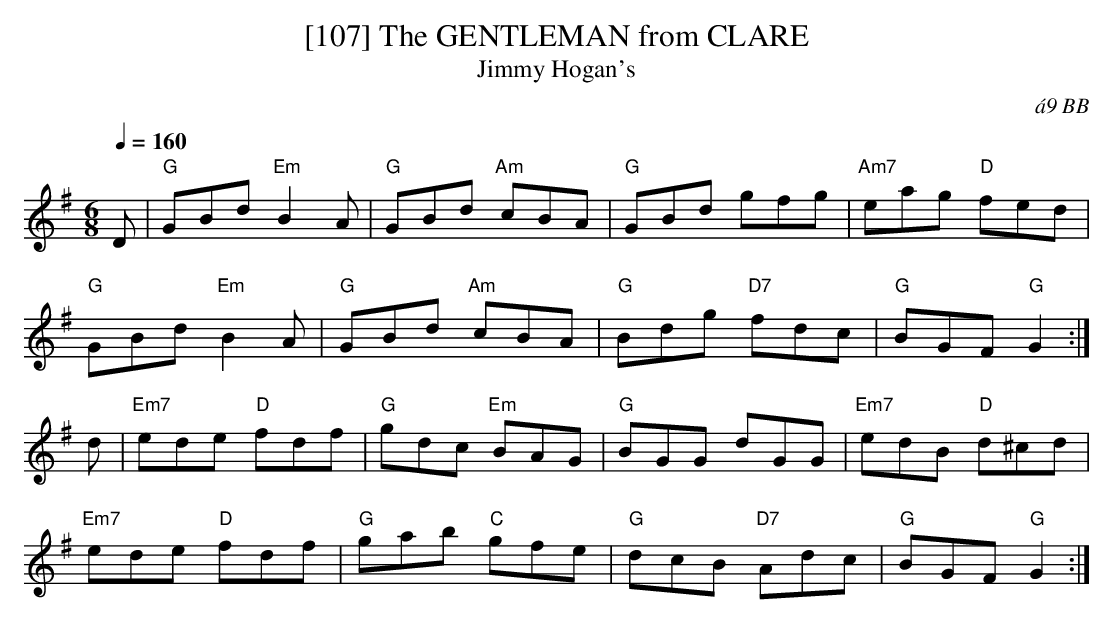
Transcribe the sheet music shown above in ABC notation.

X:1
T:[107] The GENTLEMAN from CLARE
T:Jimmy Hogan's
C:\'a9 BB
M:6/8
Q:1/4=160
L:1/8
K:G
D|"G"GBd "Em"B2 A|"G"GBd "Am"cBA|"G"GBd gfg|"Am7"eag "D"fed|
"G"GBd "Em"B2 A|"G"GBd "Am"cBA|"G"Bdg "D7"fdc|"G"BGF "G"G2 :|
d|"Em7"ede "D"fdf|"G"gdc "Em"BAG|"G"BGG dGG|"Em7"edB "D"d^cd|
"Em7"ede "D"fdf|"G"gab "C"gfe|"G"dcB "D7"Adc|"G"BGF "G"G2 :|
